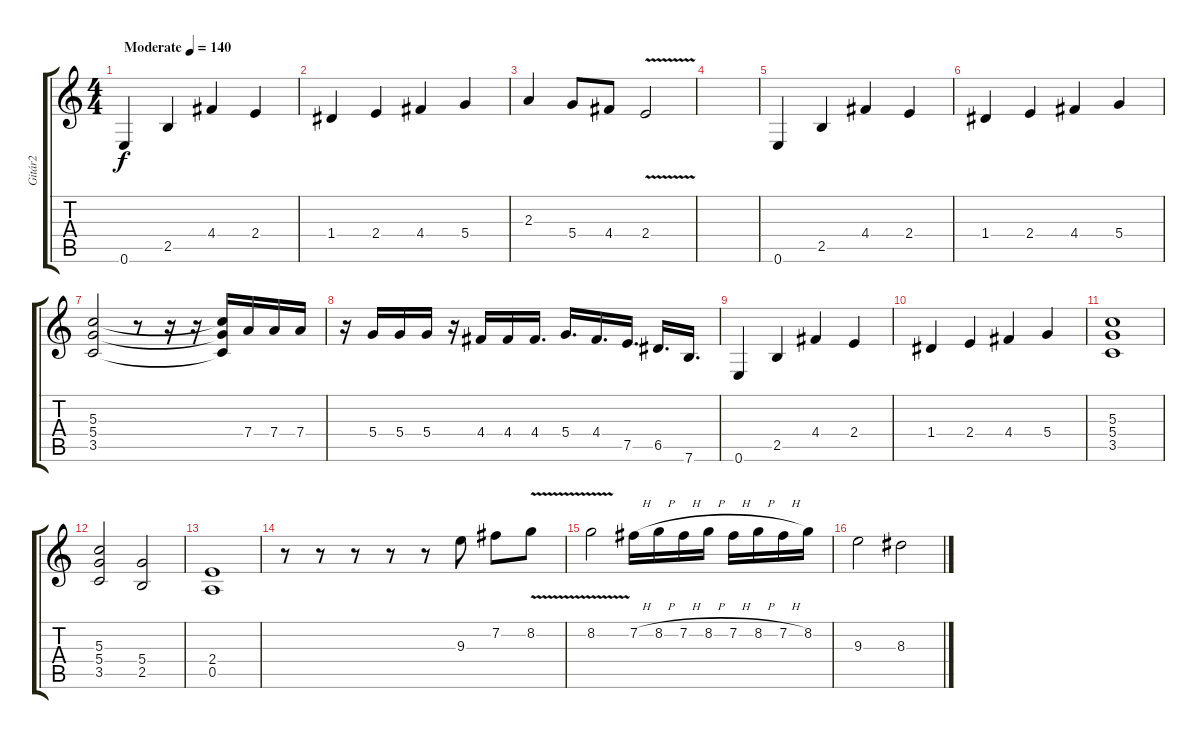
\track ("Gitár2" "Gitár2") {instrument distortionguitar}
\staff {score tabs}
\tuning (E4 B3 G3 D3 A2 E2) {hide}
\ts (4 4)
\tempo (140 "Moderate")
\clef g2
\ks c
0.6.4{dy f instrument distortionguitar} 2.5.4 4.4.4 2.4.4 |
1.4.4 2.4.4 4.4.4 5.4.4 |
2.3.4 5.4.8 4.4.8 2.4{v}.2 |
|
0.6.4 2.5.4 4.4.4 2.4.4 |
1.4.4 2.4.4 4.4.4 5.4.4 |
(5.3 5.4 3.5).2 r.8 r.16 r.16 (5.3{t} 5.4{t} 3.5{t}).16 7.4.16 7.4.16 7.4.16 |
r.16 5.4.16 5.4.16 5.4.16 r.16 4.4.16 4.4.16 4.4.16{d} 5.4.16{d} 4.4.16{d} 7.5.16{d} 6.5.16{d} 7.6.16{d} |
0.6.4 2.5.4 4.4.4 2.4.4 |
1.4.4 2.4.4 4.4.4 5.4.4 |
(5.3 5.4 3.5).1 |
(5.3 5.4 3.5).2 (5.4 2.5).2 |
(2.4 0.5).1 |
r.8 r.8 r.8 r.8 r.8 9.3.8 7.2.8 8.2{v}.8 |
8.2{v}.2 7.2{h}.16 8.2{h}.16 7.2{h}.16 8.2{h}.16 7.2{h}.16 8.2{h}.16 7.2{h}.16 8.2.16 |
9.3.2 8.3.2
